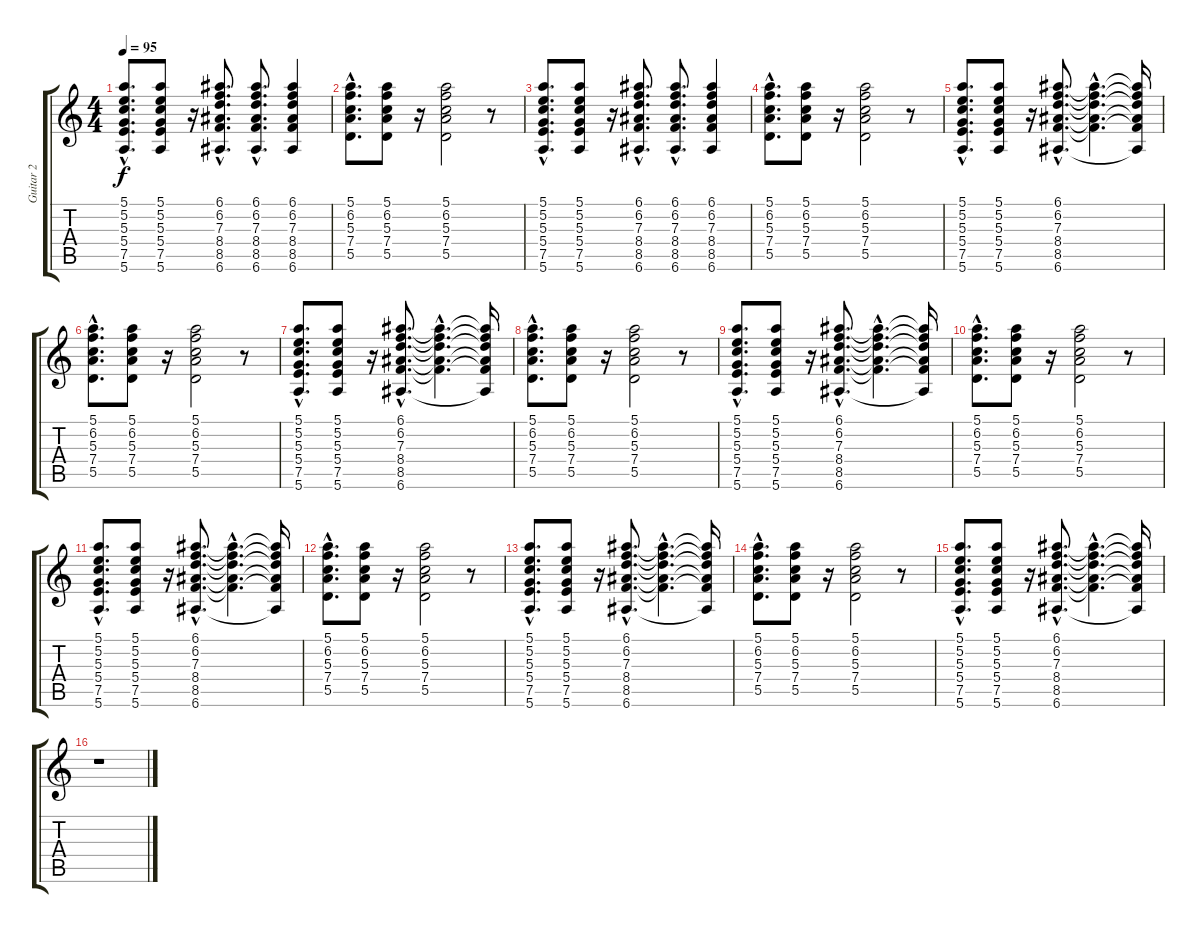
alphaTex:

\track ("Guitar 2" "Guitar 2") {instrument acousticguitarnylon}
\staff {score tabs}
\tuning (E4 B3 G3 D3 A2 E2) {hide}
\ts (4 4)
\tempo 95
\clef g2
\ks c
(5.1{hac} 5.2{hac} 5.3{hac} 5.4{hac} 7.5{hac} 5.6{hac}).8{d dy f} (5.1 5.2 5.3 5.4 7.5 5.6).8 r.16 (6.1{hac} 6.2{hac} 7.3{hac} 8.4{hac} 8.5{hac} 6.6{hac}).8{d} (6.1{hac} 6.2{hac} 7.3{hac} 8.4{hac} 8.5{hac} 6.6{hac}).8{d} (6.1 6.2 7.3 8.4 8.5 6.6).4 |
(5.1{hac} 6.2{hac} 5.3{hac} 7.4{hac} 5.5{hac}).8{d} (5.1 6.2 5.3 7.4 5.5).8 r.16 (5.1 6.2 5.3 7.4 5.5).2 r.8 |
(5.1{hac} 5.2{hac} 5.3{hac} 5.4{hac} 7.5{hac} 5.6{hac}).8{d} (5.1 5.2 5.3 5.4 7.5 5.6).8 r.16 (6.1{hac} 6.2{hac} 7.3{hac} 8.4{hac} 8.5{hac} 6.6{hac}).8{d} (6.1{hac} 6.2{hac} 7.3{hac} 8.4{hac} 8.5{hac} 6.6{hac}).8{d} (6.1 6.2 7.3 8.4 8.5 6.6).4 |
(5.1{hac} 6.2{hac} 5.3{hac} 7.4{hac} 5.5{hac}).8{d} (5.1 6.2 5.3 7.4 5.5).8 r.16 (5.1 6.2 5.3 7.4 5.5).2 r.8 |
(5.1{hac} 5.2{hac} 5.3{hac} 5.4{hac} 7.5{hac} 5.6{hac}).8{d} (5.1 5.2 5.3 5.4 7.5 5.6).8 r.16 (6.1{hac} 6.2{hac} 7.3{hac} 8.4{hac} 8.5{hac} 6.6{hac}).8{d} (6.1{hac t} 6.2{hac t} 7.3{hac t} 8.4{hac t} 8.5{hac t}).4{d} (6.1{t} 6.2{t} 7.3{t} 8.4{t} 8.5{t} 6.6{t}).16 |
(5.1{hac} 6.2{hac} 5.3{hac} 7.4{hac} 5.5{hac}).8{d} (5.1 6.2 5.3 7.4 5.5).8 r.16 (5.1 6.2 5.3 7.4 5.5).2 r.8 |
(5.1{hac} 5.2{hac} 5.3{hac} 5.4{hac} 7.5{hac} 5.6{hac}).8{d} (5.1 5.2 5.3 5.4 7.5 5.6).8 r.16 (6.1{hac} 6.2{hac} 7.3{hac} 8.4{hac} 8.5{hac} 6.6{hac}).8{d} (6.1{hac t} 6.2{hac t} 7.3{hac t} 8.4{hac t} 8.5{hac t}).4{d} (6.1{t} 6.2{t} 7.3{t} 8.4{t} 8.5{t} 6.6{t}).16 |
(5.1{hac} 6.2{hac} 5.3{hac} 7.4{hac} 5.5{hac}).8{d} (5.1 6.2 5.3 7.4 5.5).8 r.16 (5.1 6.2 5.3 7.4 5.5).2 r.8 |
(5.1{hac} 5.2{hac} 5.3{hac} 5.4{hac} 7.5{hac} 5.6{hac}).8{d} (5.1 5.2 5.3 5.4 7.5 5.6).8 r.16 (6.1{hac} 6.2{hac} 7.3{hac} 8.4{hac} 8.5{hac} 6.6{hac}).8{d} (6.1{hac t} 6.2{hac t} 7.3{hac t} 8.4{hac t} 8.5{hac t}).4{d} (6.1{t} 6.2{t} 7.3{t} 8.4{t} 8.5{t} 6.6{t}).16 |
(5.1{hac} 6.2{hac} 5.3{hac} 7.4{hac} 5.5{hac}).8{d} (5.1 6.2 5.3 7.4 5.5).8 r.16 (5.1 6.2 5.3 7.4 5.5).2 r.8 |
(5.1{hac} 5.2{hac} 5.3{hac} 5.4{hac} 7.5{hac} 5.6{hac}).8{d} (5.1 5.2 5.3 5.4 7.5 5.6).8 r.16 (6.1{hac} 6.2{hac} 7.3{hac} 8.4{hac} 8.5{hac} 6.6{hac}).8{d} (6.1{hac t} 6.2{hac t} 7.3{hac t} 8.4{hac t} 8.5{hac t}).4{d} (6.1{t} 6.2{t} 7.3{t} 8.4{t} 8.5{t} 6.6{t}).16 |
(5.1{hac} 6.2{hac} 5.3{hac} 7.4{hac} 5.5{hac}).8{d} (5.1 6.2 5.3 7.4 5.5).8 r.16 (5.1 6.2 5.3 7.4 5.5).2 r.8 |
(5.1{hac} 5.2{hac} 5.3{hac} 5.4{hac} 7.5{hac} 5.6{hac}).8{d} (5.1 5.2 5.3 5.4 7.5 5.6).8 r.16 (6.1{hac} 6.2{hac} 7.3{hac} 8.4{hac} 8.5{hac} 6.6{hac}).8{d} (6.1{hac t} 6.2{hac t} 7.3{hac t} 8.4{hac t} 8.5{hac t}).4{d} (6.1{t} 6.2{t} 7.3{t} 8.4{t} 8.5{t} 6.6{t}).16 |
(5.1{hac} 6.2{hac} 5.3{hac} 7.4{hac} 5.5{hac}).8{d} (5.1 6.2 5.3 7.4 5.5).8 r.16 (5.1 6.2 5.3 7.4 5.5).2 r.8 |
(5.1{hac} 5.2{hac} 5.3{hac} 5.4{hac} 7.5{hac} 5.6{hac}).8{d} (5.1 5.2 5.3 5.4 7.5 5.6).8 r.16 (6.1{hac} 6.2{hac} 7.3{hac} 8.4{hac} 8.5{hac} 6.6{hac}).8{d} (6.1{hac t} 6.2{hac t} 7.3{hac t} 8.4{hac t} 8.5{hac t}).4{d} (6.1{t} 6.2{t} 7.3{t} 8.4{t} 8.5{t} 6.6{t}).16 |
r.1
